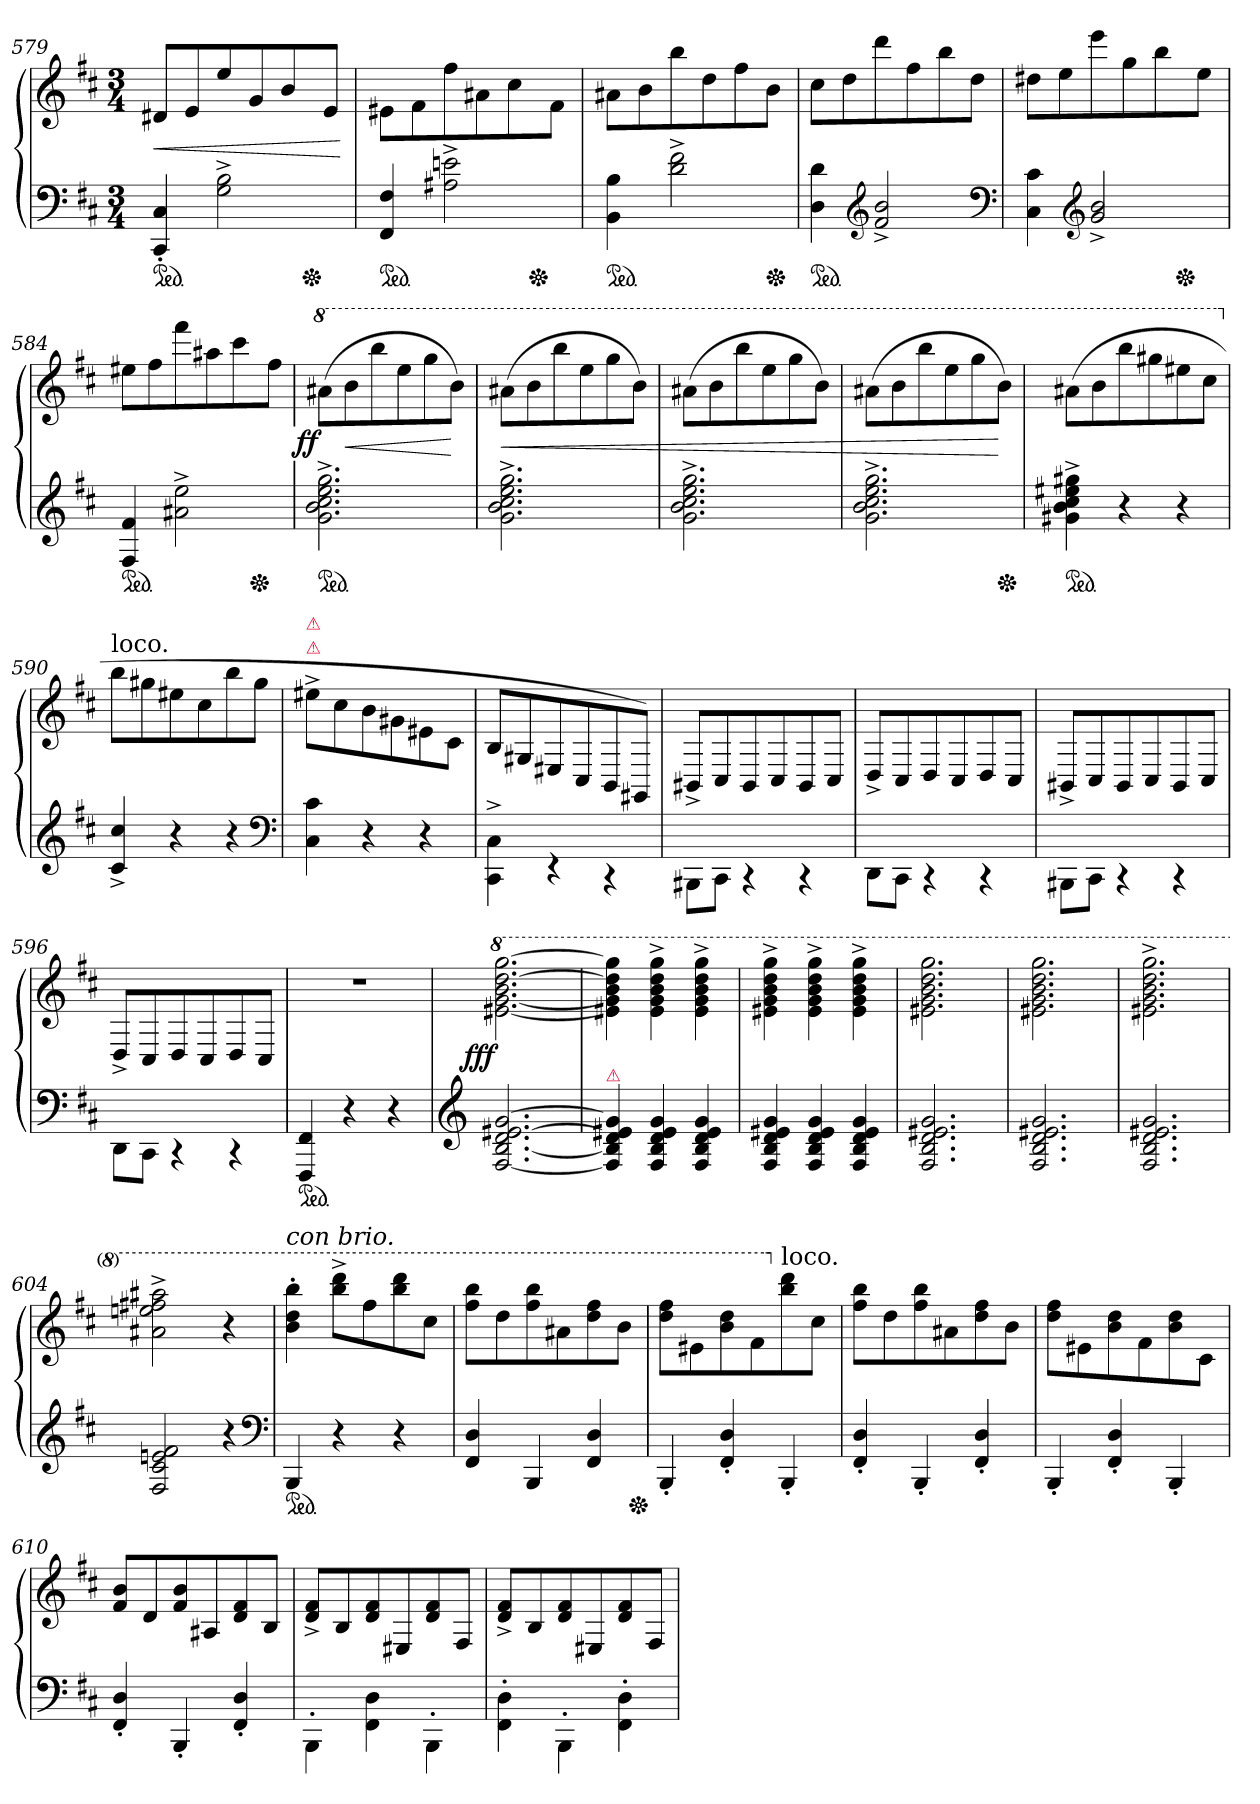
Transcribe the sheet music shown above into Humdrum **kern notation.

**kern	**kern	**dynam
*part1	*part1	*part1
*staff2	*staff1	*staff1/2
*clefF4	*clefG2	*
*k[f#c#]	*k[f#c#]	*
*M3/4	*M3/4	*
=579	=579	=579
!	!LO:TX:a:color=crimson:t=⚠	!
*ped	*	*
*	*^	*
4CC#'< 4C#'<	8d#XL	2ryy	<
.	8e	.	.
2G^< 2B^<	8ee	.	.
.	8g	.	.
.	8b	16ryy	.
*Xped	*	*	*
.	.	8.ryy	.
.	8eJ	.	.
.	.	.	[
=580	=580	=580	=580
*ped	*	*	*
4FF# 4F#	8e#XL	2ryy	.
.	8f#	.	.
2A#X^< 2en^<	8ff#	.	.
.	8a#X	.	.
.	8cc#	16ryy	.
*Xped	*	*	*
.	.	8.ryy	.
.	8f#J	.	.
*	*v	*v	*
=581	=581	=581
*ped	*	*
4BB 4B	8a#XL	.
.	8b	.
2d^< 2f#^<	8bb	.
.	8dd	.
.	8ff#	.
*Xped	*	*
.	8bJ	.
=582	=582	=582
*ped	*	*
4D 4d	8cc#L	.
.	8dd	.
*clefG2	*	*
2f#^</ 2b^</	8ddd	.
.	8ff#	.
.	8bb	.
.	8ddJ	.
*clefF4	*	*
=583	=583	=583
*	*^	*
4C# 4c#	8dd#XL	2ryy	.
.	8ee	.	.
*clefG2	*	*	*
2g^</ 2b^</	8eee	.	.
.	8gg	.	.
.	8bb	16ryy	.
*Xped	*	*	*
.	.	8.ryy	.
.	8eeJ	.	.
=584	=584	=584	=584
*ped	*	*	*
4F# 4f#	8ee#XL	2ryy	.
.	8ff#	.	.
2a#X^< 2ee^<	8fff#	.	.
.	8aa#X	.	.
.	8ccc#	16ryy	.
*Xped	*	*	*
.	.	8.ryy	.
.	8ff#J	.	.
*	*v	*v	*
=585	=585	=585
*	*8va	*
*	*^	*
!	!	!	!LO:DY:rj
*	*v	*v	*
*ped	*	*
2.g^> 2.b^> 2.cc#^> 2.ee^> 2.gg^>	(8aa#XL	ff
.	8bb	<
.	8bbb	.
.	8eee	.
.	8ggg	.
.	8bbJ)	[
=586	=586	=586
2.g^> 2.b^> 2.cc#^> 2.ee^> 2.gg^>	(>8aa#XL	<
.	8bb	.
.	8bbb	.
.	8eee	.
.	8ggg	.
.	8bbJ)	.
=587	=587	=587
2.g^> 2.b^> 2.cc#^> 2.ee^> 2.gg^>	(>8aa#XL	.
.	8bb	.
.	8bbb	.
.	8eee	.
.	8ggg	.
.	8bbJ)	.
=588	=588	=588
2.g^> 2.b^> 2.cc#^> 2.ee^> 2.gg^>	(8aa#XL	.
.	8bb	.
.	8bbb	.
.	8eee	.
.	8ggg	.
*Xped	*	*
.	8bbJ)	[
=589	=589	=589
*ped	*	*
4g#X^> 4b^> 4cc#^> 4ee#X^> 4gg#X^>	(>8aa#XL	.
.	8bb	.
4r	8bbb	.
.	8ggg#X	.
4r	8eee#X	.
.	8ccc#J	.
=590	=590	=590
*	*X8va	*
!	!LO:TX:a:t=loco.	!
4c#^< 4cc#^<	8bbL	.
.	8gg#X	.
4r	8ee#X	.
.	8cc#	.
4r	8bb	.
.	8gg#J	.
*clefF4	*	*
=591	=591	=591
!	!LO:TX:a:color=crimson:t=⚠	!
!	!LO:TX:a:color=crimson:t=⚠	!
4C# 4c#	8ee#X^<\L	.
.	8cc#\	.
4r	8b\	.
.	8g#X\	.
4r	8e#X\	.
.	8c#/J	.
=592	=592	=592
4CC#^<\ 4C#^<\	8B/L	.
.	8G#X	.
4rEE	8E#X	.
.	8C#/	.
4rCC	8BB/	.
.	8GG#XJ)	.
=593	=593	=593
8BBB#X\L	8BB#X^>L	.
8CC#\J	8C#/	.
4rCC	8BB#/	.
.	8C#/	.
4rCC	8BB#/	.
.	8C#/J	.
=594	=594	=594
8DD\L	8D^>/L	.
8CC#\J	8C#/	.
4rCC	8D/	.
.	8C#/	.
4rCC	8D/	.
.	8C#/J	.
=595	=595	=595
8BBB#X\L	8BB#X^>L	.
8CC#\J	8C#/	.
4rCC	8BB#/	.
.	8C#/	.
4rCC	8BB#/	.
.	8C#/J	.
=596	=596	=596
8DD\L	8D^>/L	.
8CC#\J	8C#/	.
4rCC	8D/	.
.	8C#/	.
4rCC	8D/	.
.	8C#/J	.
=597	=597	=597
*ped	*	*
4FFF# 4FF#	2.rdd	.
4r	.	.
4r	.	.
=598	=598	=598
*clefG2	*	*
*	*8va	*
!	!	!LO:DY:rj
[2.F# [2.B 2.d [2.e#X [2.g	[2.ee#X [2.gg 2.bb [2.ddd [2.ggg	fff
=599	=599	=599
!LO:TX:a:color=crimson:t=⚠	!	!
4F#] 4B] 4d 4e#X] 4g]	4ee#X] 4gg] 4bb 4ddd] 4ggg]	.
4F# 4B 4d 4e# 4g	4ee#^< 4gg^< 4bb^< 4ddd^< 4ggg^<	.
4F# 4B 4d 4e# 4g	4ee#^< 4gg^< 4bb^< 4ddd^< 4ggg^<	.
=600	=600	=600
4F# 4B 4d 4e#X 4g	4ee#X^< 4gg^< 4bb^< 4ddd^< 4ggg^<	.
4F# 4B 4d 4e# 4g	4ee#^< 4gg^< 4bb^< 4ddd^< 4ggg^<	.
4F# 4B 4d 4e# 4g	4ee#^< 4gg^< 4bb^< 4ddd^< 4ggg^<	.
=601	=601	=601
2.F# 2.B 2.d 2.e#X 2.g	2.ee#X 2.gg 2.bb 2.ddd 2.ggg	.
=602	=602	=602
2.F# 2.B 2.d 2.e#X 2.g	2.ee#X 2.gg 2.bb 2.ddd 2.ggg	.
=603	=603	=603
2.F# 2.B 2.d 2.e#X 2.g	2.ee#X^< 2.gg^< 2.bb^< 2.ddd^< 2.ggg^<	.
=604	=604	=604
2F# 2c# 2en 2f#	2aa#X^< 2eeen^< 2fff#X^< 2aaa#X^<	.
4r	4r	.
*clefF4	*	*
=605	=605	=605
!	!LO:TX:a:i:t=con brio.	!
*ped	*	*
4BBB	4bb'> 4ddd'> 4bbb'>	.
4r	8bbb^< 8dddd^<L	.
.	8fff#	.
4r	8bbb 8dddd	.
.	8ccc#J	.
=606	=606	=606
4FF# 4D	8fff# 8bbbL	.
.	8ddd	.
4BBB	8fff# 8bbb	.
.	8aa#X	.
4FF# 4D	8ddd 8fff#	.
.	8bbJ	.
*Xped	*	*
=607	=607	=607
4BBB'<	8ddd 8fff#L	.
.	8ee#X	.
4FF#'< 4D'<	8bb 8ddd	.
.	8ff#	.
*	*X8va	*
!	!LO:TX:a:t=loco.	!
4BBB'<	8bb 8ddd	.
.	8cc#J	.
=608	=608	=608
4FF#'< 4D'<	8ff# 8bbL	.
.	8dd	.
4BBB'<	8ff# 8bb	.
.	8a#X	.
4FF#'< 4D'<	8dd 8ff#	.
.	8bJ	.
=609	=609	=609
4BBB'<	8dd\ 8ff#\L	.
.	8e#X\	.
4FF#'< 4D'<	8b\ 8dd\	.
.	8f#\	.
4BBB'<	8b\ 8dd\	.
.	8c#\J	.
=610	=610	=610
4FF#'< 4D'<	8f# 8bL	.
.	8d	.
4BBB'<	8f# 8b	.
.	8A#X	.
4FF#'< 4D'<	8d 8f#	.
.	8B/J	.
=611	=611	=611
4BBB'>\	8d^> 8f#^>L	.
.	8B/	.
4FF#\ 4D\	8d 8f#	.
.	8E#X	.
4BBB'>\	8d 8f#	.
.	8F#/J	.
=612	=612	=612
4FF#'>\ 4D'>\	8d^> 8f#^>L	.
.	8B/	.
4BBB'>\	8d 8f#	.
.	8E#X	.
4FF#'>\ 4D'>\	8d 8f#	.
.	8F#/J	.
=	=	=
*-	*-	*-
